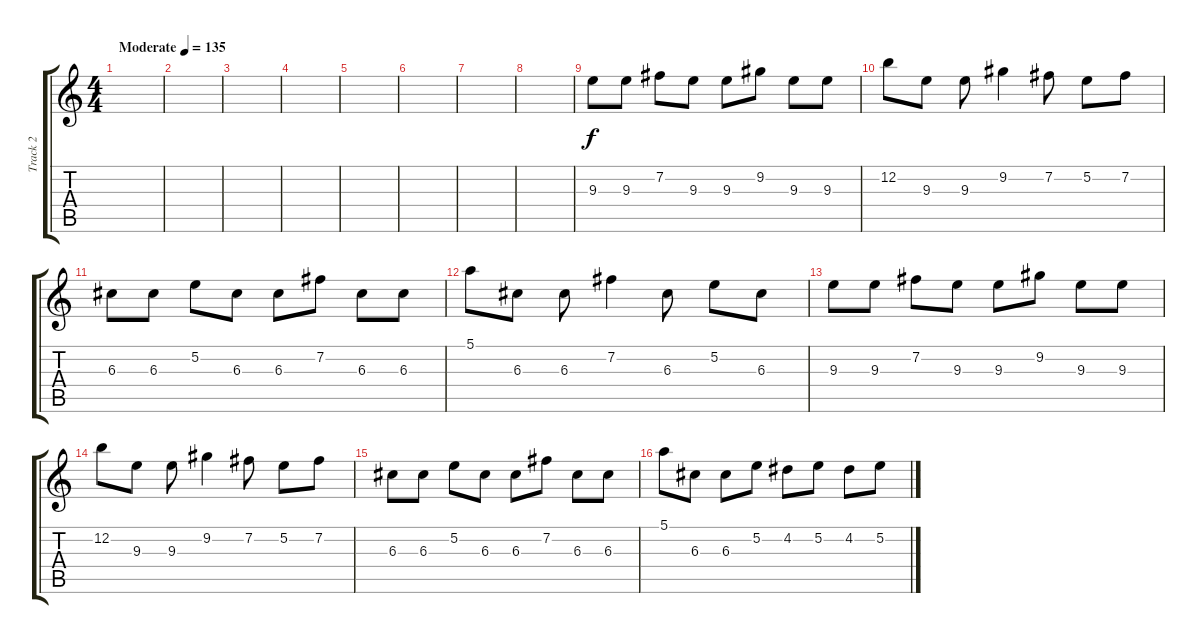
\track ("Track 2" "Track 2") {instrument distortionguitar}
\staff {score tabs}
\tuning (E4 B3 G3 D3 A2 E2) {hide}
\ts (4 4)
\tempo (135 "Moderate")
\clef g2
\ks c
|
|
|
|
|
|
|
|
9.3.8 9.3.8 7.2.8 9.3.8 9.3.8 9.2.8 9.3.8 9.3.8 |
12.2.8 9.3.8 9.3.8 9.2.4 7.2.8 5.2.8 7.2.8 |
6.3.8 6.3.8 5.2.8 6.3.8 6.3.8 7.2.8 6.3.8 6.3.8 |
5.1.8 6.3.8 6.3.8 7.2.4 6.3.8 5.2.8 6.3.8 |
9.3.8 9.3.8 7.2.8 9.3.8 9.3.8 9.2.8 9.3.8 9.3.8 |
12.2.8 9.3.8 9.3.8 9.2.4 7.2.8 5.2.8 7.2.8 |
6.3.8 6.3.8 5.2.8 6.3.8 6.3.8 7.2.8 6.3.8 6.3.8 |
5.1.8 6.3.8 6.3.8 5.2.8 4.2.8 5.2.8 4.2.8 5.2.8
